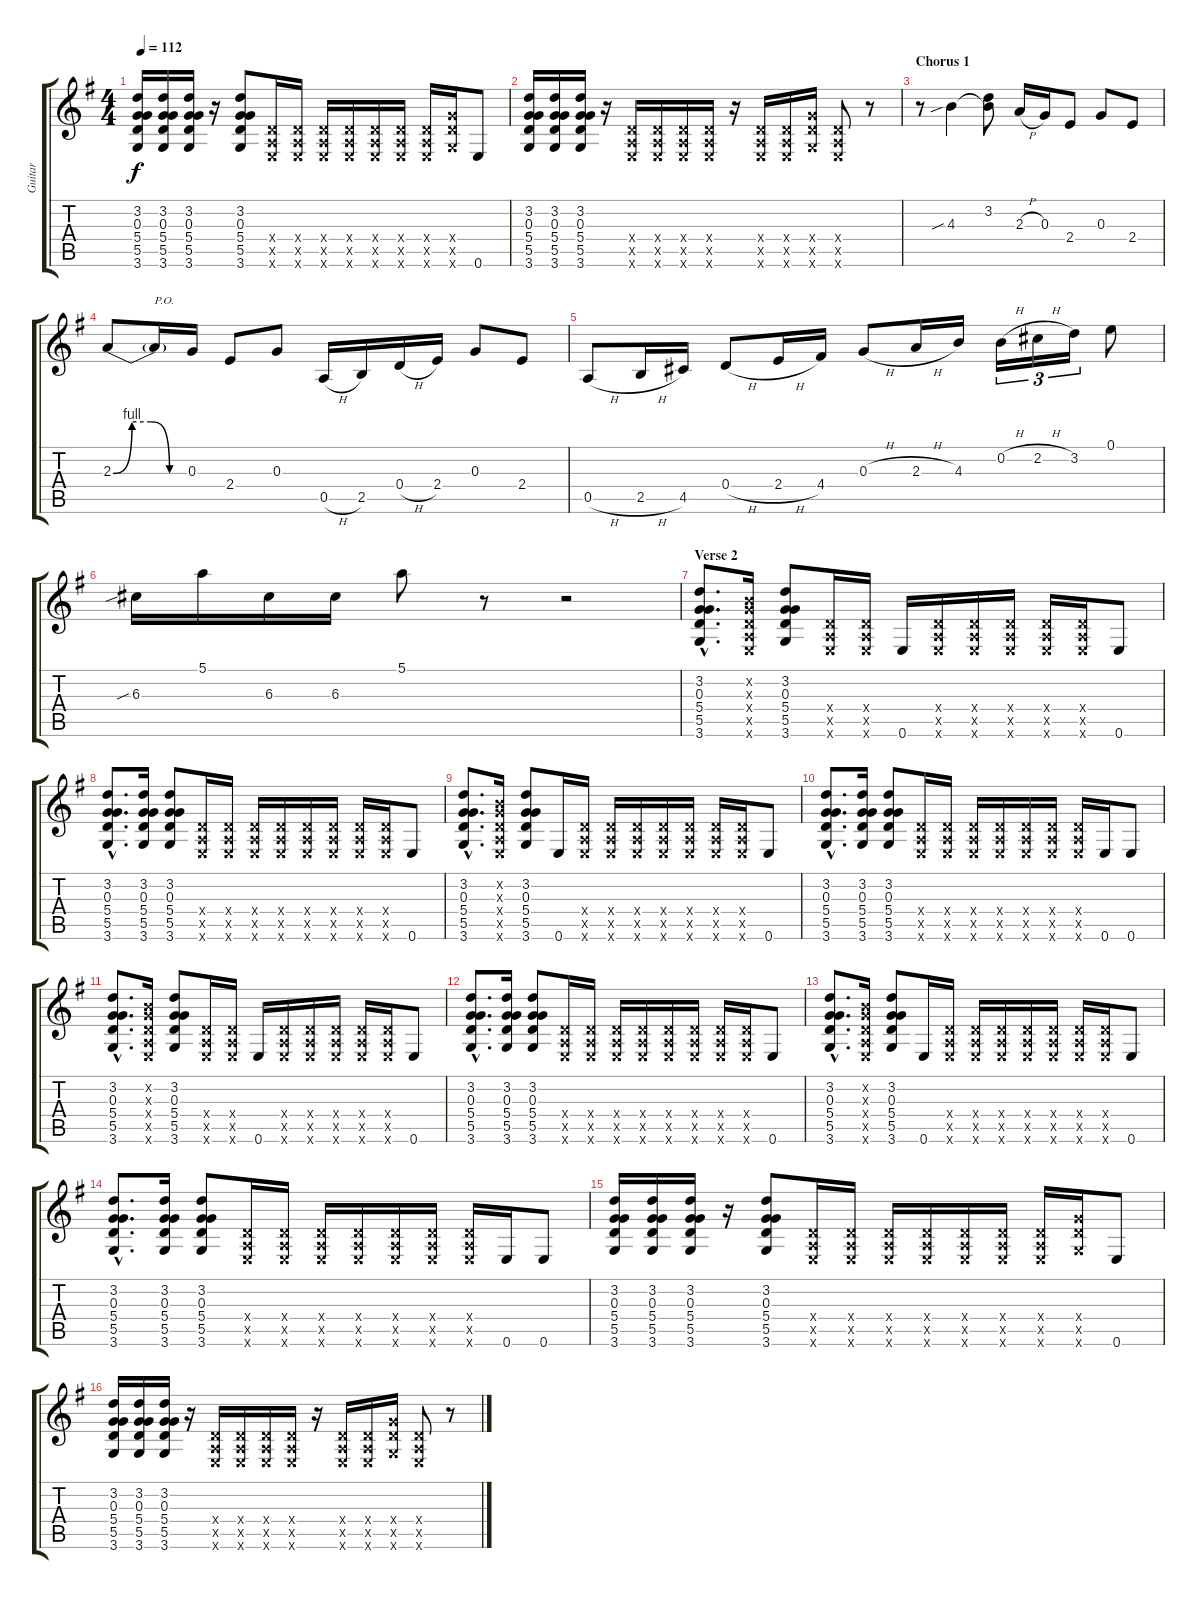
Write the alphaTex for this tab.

\track ("Guitar" "Guitar") {instrument electricguitarclean}
\staff {score tabs}
\tuning (E4 B3 G3 D3 A2 E2) {hide}
\ts (4 4)
\tempo 112
\clef g2
\ks g
(3.2 0.3 5.4 5.5 3.6).16{dy f} (3.2 0.3 5.4 5.5 3.6).16 (3.2 0.3 5.4 5.5 3.6).16 r.16 (3.2 0.3 5.4 5.5 3.6).8 (0.4{x} 0.5{x} 0.6{x}).16 (0.4{x} 0.5{x} 0.6{x}).16 (0.4{x} 0.5{x} 0.6{x}).16 (0.4{x} 0.5{x} 0.6{x}).16 (0.4{x} 0.5{x} 0.6{x}).16 (0.4{x} 0.5{x} 0.6{x}).16 (0.4{x} 0.5{x} 0.6{x}).16 (5.4{x} 5.5{x} 3.6{x}).16 0.6.8 |
(3.2 0.3 5.4 5.5 3.6).16 (3.2 0.3 5.4 5.5 3.6).16 (3.2 0.3 5.4 5.5 3.6).16 r.16 (0.4{x} 0.5{x} 0.6{x}).16 (0.4{x} 0.5{x} 0.6{x}).16 (0.4{x} 0.5{x} 0.6{x}).16 (0.4{x} 0.5{x} 0.6{x}).16 r.16 (0.4{x} 0.5{x} 0.6{x}).16 (0.4{x} 0.5{x} 0.6{x}).16 (5.4{x} 5.5{x} 3.6{x}).16 (0.4{x} 0.5{x} 0.6{x}).8 r.8 |
\section ("" "Chorus 1")
r.8 4.3{sib}.4 (3.2 4.3{t}).8 2.3{h}.16 0.3.16 2.4.8 0.3.8 2.4.8 |
2.3{be (custom 0 0 15 4 30 4 45 0 60 0)}.8 2.3{t}.16{txt "P.O."} 0.3.16 2.4.8 0.3.8 0.5{h}.16 2.5.16 0.4{h}.16 2.4.16 0.3.8 2.4.8 |
0.5{h}.8 2.5{h}.16 4.5.16 0.4{h}.8 2.4{h}.16 4.4.16 0.3{h}.8 2.3{h}.16 4.3.16 0.2{h}.16{tu (3 2)} 2.2{h}.16{tu (3 2)} 3.2.16{tu (3 2)} 0.1.8 |
6.3{sib}.16 5.1.16 6.3.16 6.3.16 5.1.8 r.8 r.2 |
\section ("" "Verse 2")
(3.2{hac} 0.3{hac} 5.4{hac} 5.5{hac} 3.6{hac}).8{d} (0.2{x} 0.3{x} 0.4{x} 0.5{x} 0.6{x}).16 (3.2 0.3 5.4 5.5 3.6).8 (0.4{x} 0.5{x} 0.6{x}).16 (0.4{x} 0.5{x} 0.6{x}).16 0.6.16 (0.4{x} 0.5{x} 0.6{x}).16 (0.4{x} 0.5{x} 0.6{x}).16 (0.4{x} 0.5{x} 0.6{x}).16 (0.4{x} 0.5{x} 0.6{x}).16 (0.4{x} 0.5{x} 0.6{x}).16 0.6.8 |
(3.2{hac} 0.3{hac} 5.4{hac} 5.5{hac} 3.6{hac}).8{d} (3.2 0.3 5.4 5.5 3.6).16 (3.2 0.3 5.4 5.5 3.6).8 (0.4{x} 0.5{x} 0.6{x}).16 (0.4{x} 0.5{x} 0.6{x}).16 (0.4{x} 0.5{x} 0.6{x}).16 (0.4{x} 0.5{x} 0.6{x}).16 (0.4{x} 0.5{x} 0.6{x}).16 (0.4{x} 0.5{x} 0.6{x}).16 (0.4{x} 0.5{x} 0.6{x}).16 (0.4{x} 0.5{x} 0.6{x}).16 0.6.8 |
(3.2{hac} 0.3{hac} 5.4{hac} 5.5{hac} 3.6{hac}).8{d} (0.2{x} 0.3{x} 0.4{x} 0.5{x} 0.6{x}).16 (3.2 0.3 5.4 5.5 3.6).8 0.6.16 (0.4{x} 0.5{x} 0.6{x}).16 (0.4{x} 0.5{x} 0.6{x}).16 (0.4{x} 0.5{x} 0.6{x}).16 (0.4{x} 0.5{x} 0.6{x}).16 (0.4{x} 0.5{x} 0.6{x}).16 (0.4{x} 0.5{x} 0.6{x}).16 (0.4{x} 0.5{x} 0.6{x}).16 0.6.8 |
(3.2{hac} 0.3{hac} 5.4{hac} 5.5{hac} 3.6{hac}).8{d} (3.2 0.3 5.4 5.5 3.6).16 (3.2 0.3 5.4 5.5 3.6).8 (0.4{x} 0.5{x} 0.6{x}).16 (0.4{x} 0.5{x} 0.6{x}).16 (0.4{x} 0.5{x} 0.6{x}).16 (0.4{x} 0.5{x} 0.6{x}).16 (0.4{x} 0.5{x} 0.6{x}).16 (0.4{x} 0.5{x} 0.6{x}).16 (0.4{x} 0.5{x} 0.6{x}).16 0.6.16 0.6.8 |
(3.2{hac} 0.3{hac} 5.4{hac} 5.5{hac} 3.6{hac}).8{d} (0.2{x} 0.3{x} 0.4{x} 0.5{x} 0.6{x}).16 (3.2 0.3 5.4 5.5 3.6).8 (0.4{x} 0.5{x} 0.6{x}).16 (0.4{x} 0.5{x} 0.6{x}).16 0.6.16 (0.4{x} 0.5{x} 0.6{x}).16 (0.4{x} 0.5{x} 0.6{x}).16 (0.4{x} 0.5{x} 0.6{x}).16 (0.4{x} 0.5{x} 0.6{x}).16 (0.4{x} 0.5{x} 0.6{x}).16 0.6.8 |
(3.2{hac} 0.3{hac} 5.4{hac} 5.5{hac} 3.6{hac}).8{d} (3.2 0.3 5.4 5.5 3.6).16 (3.2 0.3 5.4 5.5 3.6).8 (0.4{x} 0.5{x} 0.6{x}).16 (0.4{x} 0.5{x} 0.6{x}).16 (0.4{x} 0.5{x} 0.6{x}).16 (0.4{x} 0.5{x} 0.6{x}).16 (0.4{x} 0.5{x} 0.6{x}).16 (0.4{x} 0.5{x} 0.6{x}).16 (0.4{x} 0.5{x} 0.6{x}).16 (0.4{x} 0.5{x} 0.6{x}).16 0.6.8 |
(3.2{hac} 0.3{hac} 5.4{hac} 5.5{hac} 3.6{hac}).8{d} (0.2{x} 0.3{x} 0.4{x} 0.5{x} 0.6{x}).16 (3.2 0.3 5.4 5.5 3.6).8 0.6.16 (0.4{x} 0.5{x} 0.6{x}).16 (0.4{x} 0.5{x} 0.6{x}).16 (0.4{x} 0.5{x} 0.6{x}).16 (0.4{x} 0.5{x} 0.6{x}).16 (0.4{x} 0.5{x} 0.6{x}).16 (0.4{x} 0.5{x} 0.6{x}).16 (0.4{x} 0.5{x} 0.6{x}).16 0.6.8 |
(3.2{hac} 0.3{hac} 5.4{hac} 5.5{hac} 3.6{hac}).8{d} (3.2 0.3 5.4 5.5 3.6).16 (3.2 0.3 5.4 5.5 3.6).8 (0.4{x} 0.5{x} 0.6{x}).16 (0.4{x} 0.5{x} 0.6{x}).16 (0.4{x} 0.5{x} 0.6{x}).16 (0.4{x} 0.5{x} 0.6{x}).16 (0.4{x} 0.5{x} 0.6{x}).16 (0.4{x} 0.5{x} 0.6{x}).16 (0.4{x} 0.5{x} 0.6{x}).16 0.6.16 0.6.8 |
(3.2 0.3 5.4 5.5 3.6).16 (3.2 0.3 5.4 5.5 3.6).16 (3.2 0.3 5.4 5.5 3.6).16 r.16 (3.2 0.3 5.4 5.5 3.6).8 (0.4{x} 0.5{x} 0.6{x}).16 (0.4{x} 0.5{x} 0.6{x}).16 (0.4{x} 0.5{x} 0.6{x}).16 (0.4{x} 0.5{x} 0.6{x}).16 (0.4{x} 0.5{x} 0.6{x}).16 (0.4{x} 0.5{x} 0.6{x}).16 (0.4{x} 0.5{x} 0.6{x}).16 (5.4{x} 5.5{x} 3.6{x}).16 0.6.8 |
(3.2 0.3 5.4 5.5 3.6).16 (3.2 0.3 5.4 5.5 3.6).16 (3.2 0.3 5.4 5.5 3.6).16 r.16 (0.4{x} 0.5{x} 0.6{x}).16 (0.4{x} 0.5{x} 0.6{x}).16 (0.4{x} 0.5{x} 0.6{x}).16 (0.4{x} 0.5{x} 0.6{x}).16 r.16 (0.4{x} 0.5{x} 0.6{x}).16 (0.4{x} 0.5{x} 0.6{x}).16 (5.4{x} 5.5{x} 3.6{x}).16 (0.4{x} 0.5{x} 0.6{x}).8 r.8
